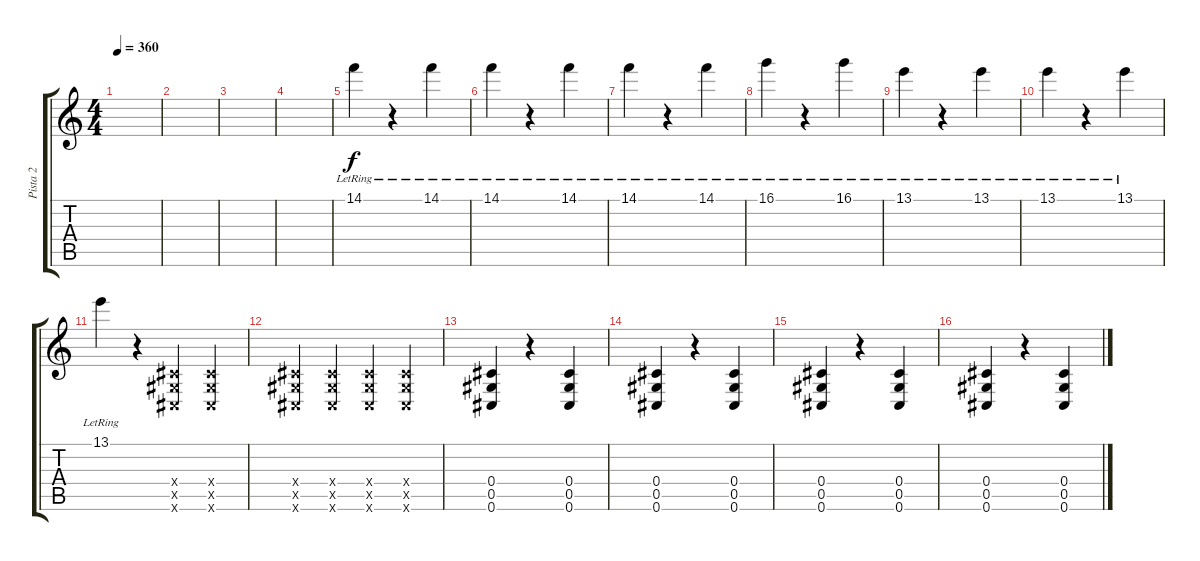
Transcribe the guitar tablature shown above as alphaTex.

\track ("Pista 2" "Pista 2") {instrument overdrivenguitar}
\staff {score tabs}
\tuning (Eb4 Bb3 Gb3 Db3 Ab2 Db2) {hide}
\ts (4 4)
\tempo 360
\clef g2
\ks c
|
|
|
|
14.1{lr}.4 r.4 14.1{lr}.4 |
14.1{lr}.4 r.4 14.1{lr}.4 |
14.1{lr}.4 r.4 14.1{lr}.4 |
16.1{lr}.4 r.4 16.1{lr}.4 |
13.1{lr}.4 r.4 13.1{lr}.4 |
13.1{lr}.4 r.4 13.1{lr}.4 |
13.1{lr}.4 r.4 (0.4{x} 0.5{x} 0.6{x}).4 (0.4{x} 0.5{x} 0.6{x}).4 |
(0.4{x} 0.5{x} 0.6{x}).4 (0.4{x} 0.5{x} 0.6{x}).4 (0.4{x} 0.5{x} 0.6{x}).4 (0.4{x} 0.5{x} 0.6{x}).4 |
(0.4 0.5 0.6).4 r.4 (0.4 0.5 0.6).4 |
(0.4 0.5 0.6).4 r.4 (0.4 0.5 0.6).4 |
(0.4 0.5 0.6).4 r.4 (0.4 0.5 0.6).4 |
(0.4 0.5 0.6).4 r.4 (0.4 0.5 0.6).4
